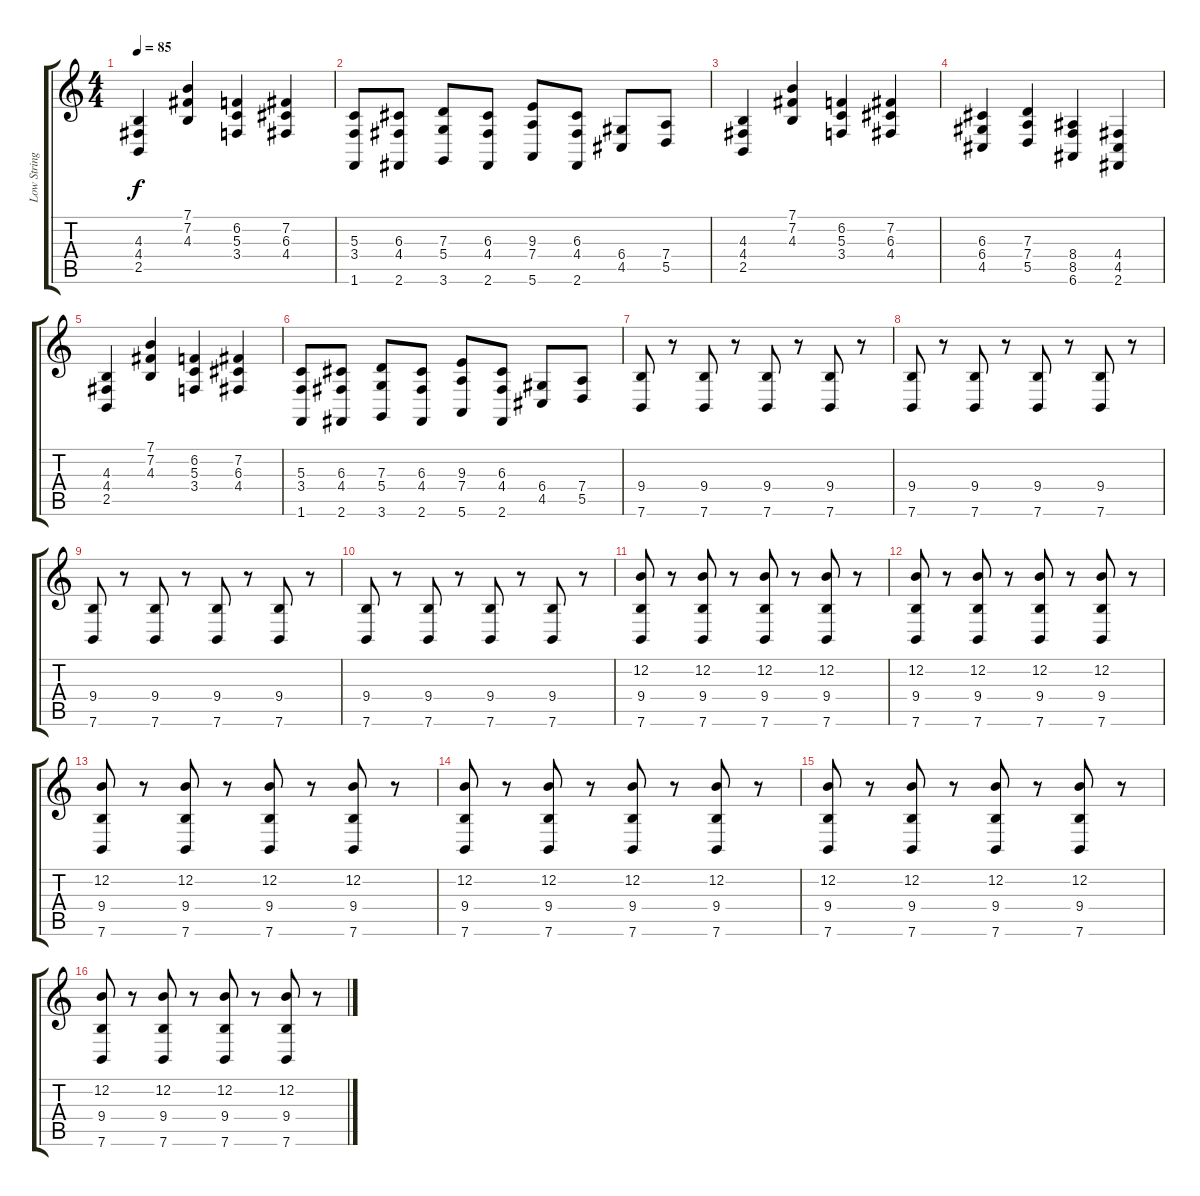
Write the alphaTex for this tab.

\track ("Low Strings 2" "Low String") {instrument stringensemble1}
\staff {score tabs}
\tuning (E4 B3 G3 D3 A2 E2) {hide}
\ts (4 4)
\tempo 85
\clef g2
\ks c
(4.3 4.4 2.5).4{dy f} (7.1 7.2 4.3).4 (6.2 5.3 3.4).4 (7.2 6.3 4.4).4 |
(5.3 3.4 1.6).8 (6.3 4.4 2.6).8 (7.3 5.4 3.6).8 (6.3 4.4 2.6).8 (9.3 7.4 5.6).8 (6.3 4.4 2.6).8 (6.4 4.5).8 (7.4 5.5).8 |
(4.3 4.4 2.5).4 (7.1 7.2 4.3).4 (6.2 5.3 3.4).4 (7.2 6.3 4.4).4 |
(6.3 6.4 4.5).4 (7.3 7.4 5.5).4 (8.4 8.5 6.6).4 (4.4 4.5 2.6).4 |
(4.3 4.4 2.5).4 (7.1 7.2 4.3).4 (6.2 5.3 3.4).4 (7.2 6.3 4.4).4 |
(5.3 3.4 1.6).8 (6.3 4.4 2.6).8 (7.3 5.4 3.6).8 (6.3 4.4 2.6).8 (9.3 7.4 5.6).8 (6.3 4.4 2.6).8 (6.4 4.5).8 (7.4 5.5).8 |
(9.4 7.6).8 r.8 (9.4 7.6).8 r.8 (9.4 7.6).8 r.8 (9.4 7.6).8 r.8 |
(9.4 7.6).8 r.8 (9.4 7.6).8 r.8 (9.4 7.6).8 r.8 (9.4 7.6).8 r.8 |
(9.4 7.6).8 r.8 (9.4 7.6).8 r.8 (9.4 7.6).8 r.8 (9.4 7.6).8 r.8 |
(9.4 7.6).8 r.8 (9.4 7.6).8 r.8 (9.4 7.6).8 r.8 (9.4 7.6).8 r.8 |
(12.2 9.4 7.6).8 r.8 (12.2 9.4 7.6).8 r.8 (12.2 9.4 7.6).8 r.8 (12.2 9.4 7.6).8 r.8 |
(12.2 9.4 7.6).8 r.8 (12.2 9.4 7.6).8 r.8 (12.2 9.4 7.6).8 r.8 (12.2 9.4 7.6).8 r.8 |
(12.2 9.4 7.6).8 r.8 (12.2 9.4 7.6).8 r.8 (12.2 9.4 7.6).8 r.8 (12.2 9.4 7.6).8 r.8 |
(12.2 9.4 7.6).8 r.8 (12.2 9.4 7.6).8 r.8 (12.2 9.4 7.6).8 r.8 (12.2 9.4 7.6).8 r.8 |
(12.2 9.4 7.6).8 r.8 (12.2 9.4 7.6).8 r.8 (12.2 9.4 7.6).8 r.8 (12.2 9.4 7.6).8 r.8 |
(12.2 9.4 7.6).8 r.8 (12.2 9.4 7.6).8 r.8 (12.2 9.4 7.6).8 r.8 (12.2 9.4 7.6).8 r.8
